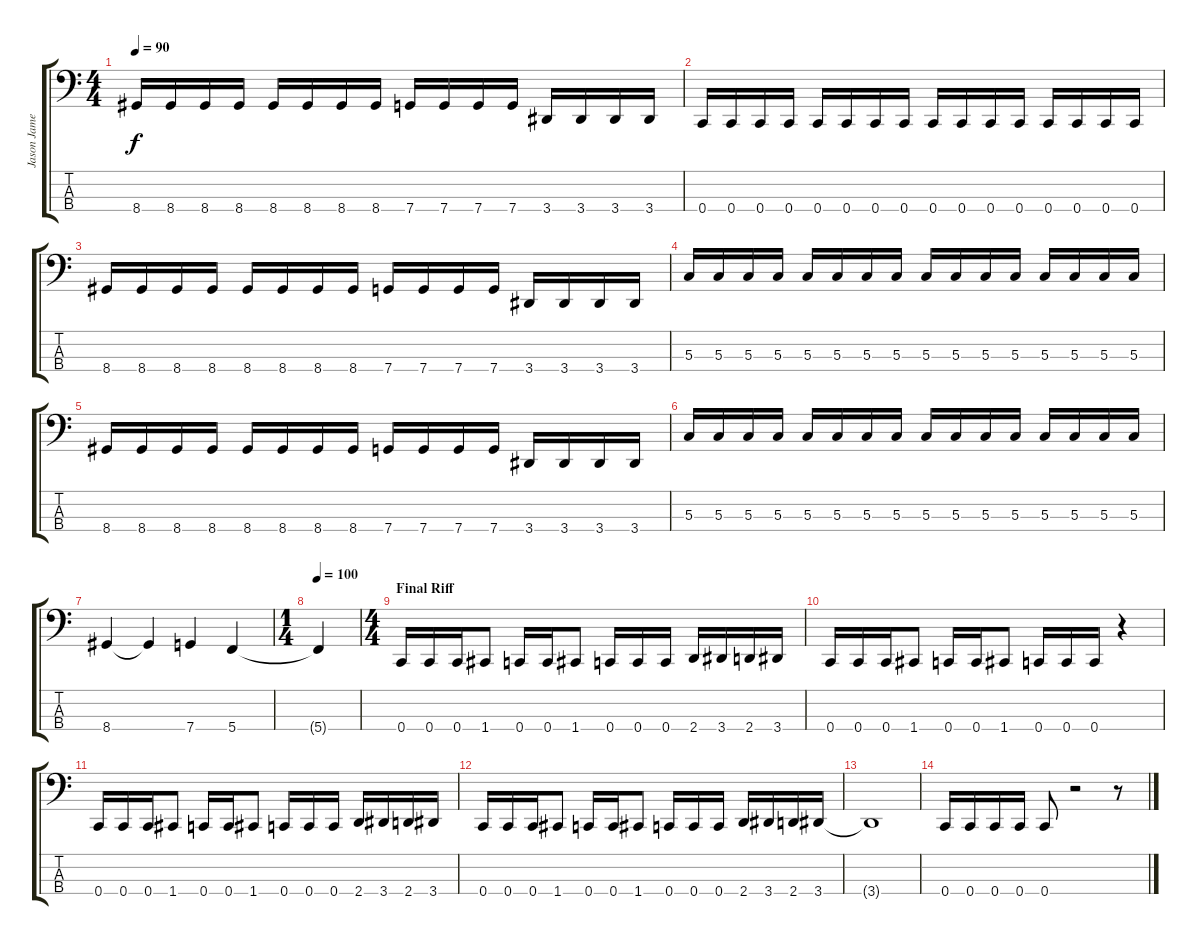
\track ("Jason James" "Jason Jame") {instrument electricbasspick}
\staff {score tabs}
\tuning (F2 C2 G1 C1) {hide}
\ts (4 4)
\tempo 90
\clef f4
\ks c
8.4.16{dy f} 8.4.16 8.4.16 8.4.16 8.4.16 8.4.16 8.4.16 8.4.16 7.4.16 7.4.16 7.4.16 7.4.16 3.4.16 3.4.16 3.4.16 3.4.16 |
0.4.16 0.4.16 0.4.16 0.4.16 0.4.16 0.4.16 0.4.16 0.4.16 0.4.16 0.4.16 0.4.16 0.4.16 0.4.16 0.4.16 0.4.16 0.4.16 |
8.4.16 8.4.16 8.4.16 8.4.16 8.4.16 8.4.16 8.4.16 8.4.16 7.4.16 7.4.16 7.4.16 7.4.16 3.4.16 3.4.16 3.4.16 3.4.16 |
5.3.16 5.3.16 5.3.16 5.3.16 5.3.16 5.3.16 5.3.16 5.3.16 5.3.16 5.3.16 5.3.16 5.3.16 5.3.16 5.3.16 5.3.16 5.3.16 |
8.4.16 8.4.16 8.4.16 8.4.16 8.4.16 8.4.16 8.4.16 8.4.16 7.4.16 7.4.16 7.4.16 7.4.16 3.4.16 3.4.16 3.4.16 3.4.16 |
5.3.16 5.3.16 5.3.16 5.3.16 5.3.16 5.3.16 5.3.16 5.3.16 5.3.16 5.3.16 5.3.16 5.3.16 5.3.16 5.3.16 5.3.16 5.3.16 |
8.4.4 8.4{t}.4 7.4.4 5.4.4 |
\ts (1 4)
\tempo 100
5.4{t}.4 |
\ts (4 4)
\section ("" "Final Riff")
0.4.16 0.4.16 0.4.16 1.4.8 0.4.16 0.4.16 1.4.8 0.4.16 0.4.16 0.4.16 2.4.16 3.4.16 2.4.16 3.4.16 |
0.4.16 0.4.16 0.4.16 1.4.8 0.4.16 0.4.16 1.4.8 0.4.16 0.4.16 0.4.16 r.4 |
0.4.16 0.4.16 0.4.16 1.4.8 0.4.16 0.4.16 1.4.8 0.4.16 0.4.16 0.4.16 2.4.16 3.4.16 2.4.16 3.4.16 |
0.4.16 0.4.16 0.4.16 1.4.8 0.4.16 0.4.16 1.4.8 0.4.16 0.4.16 0.4.16 2.4.16 3.4.16 2.4.16 3.4.16 |
3.4{t}.1 |
0.4.16 0.4.16 0.4.16 0.4.16 0.4.8 r.2 r.8
